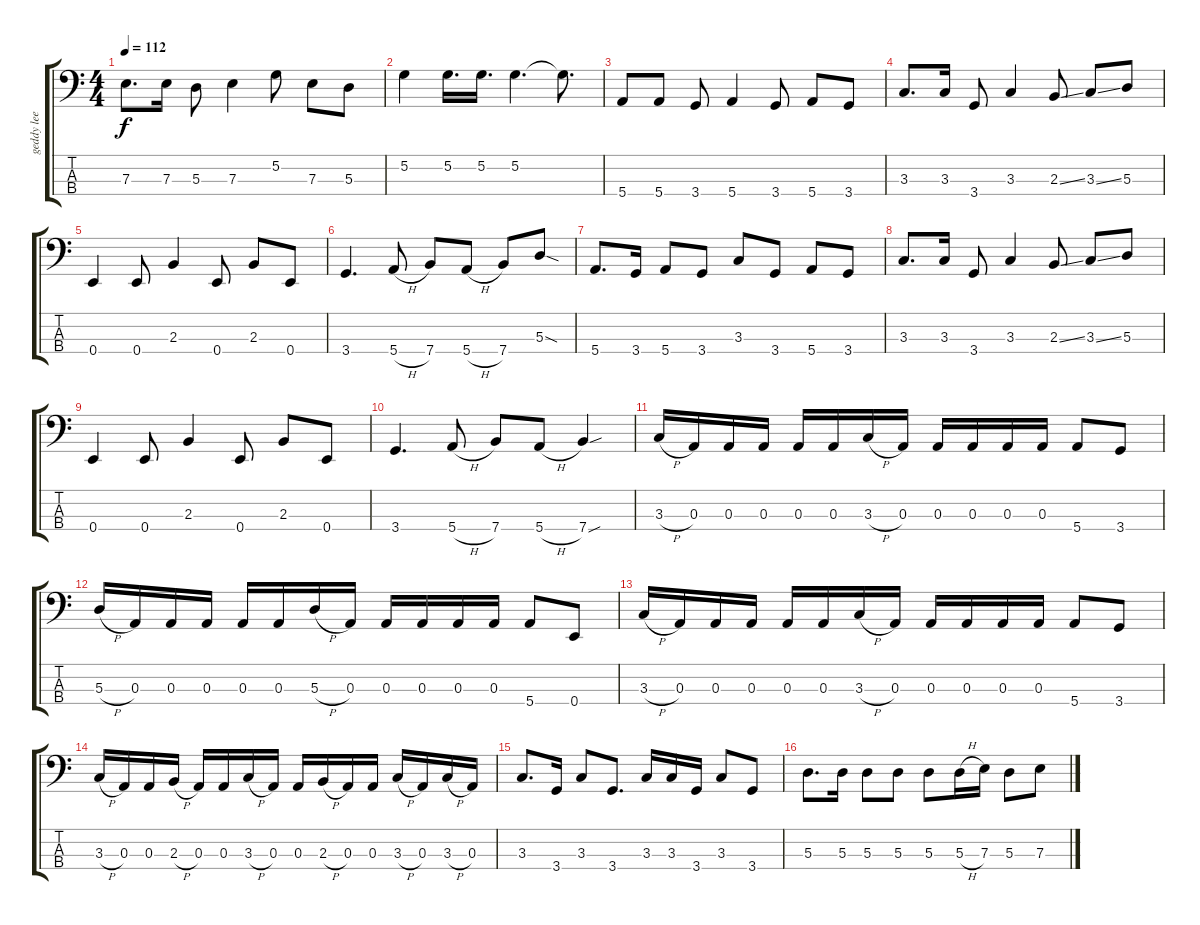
\track ("geddy lee" "geddy lee") {instrument electricbassfinger}
\staff {score tabs}
\tuning (G2 D2 A1 E1) {hide}
\ts (4 4)
\tempo 112
\clef f4
\ks c
7.3.8{d dy f} 7.3.16 5.3.8 7.3.4 5.2.8 7.3.8 5.3.8 |
5.2.4 5.2.16{d} 5.2.16{d} 5.2.4{d} 5.2{t}.8{d} |
5.4.8 5.4.8 3.4.8 5.4.4 3.4.8 5.4.8 3.4.8 |
3.3.8{d} 3.3.16 3.4.8 3.3.4 2.3{ss}.8 3.3{ss}.8 5.3.8 |
0.4.4 0.4.8 2.3.4 0.4.8 2.3.8 0.4.8 |
3.4.4{d} 5.4{h}.8 7.4.8 5.4{h}.8 7.4.8 5.3{sod}.8 |
5.4.8{d} 3.4.16 5.4.8 3.4.8 3.3.8 3.4.8 5.4.8 3.4.8 |
3.3.8{d} 3.3.16 3.4.8 3.3.4 2.3{ss}.8 3.3{ss}.8 5.3.8 |
0.4.4 0.4.8 2.3.4 0.4.8 2.3.8 0.4.8 |
3.4.4{d} 5.4{h}.8 7.4.8 5.4{h}.8 7.4{sou}.4 |
3.3{h}.16 0.3.16 0.3.16 0.3.16 0.3.16 0.3.16 3.3{h}.16 0.3.16 0.3.16 0.3.16 0.3.16 0.3.16 5.4.8 3.4.8 |
5.3{h}.16 0.3.16 0.3.16 0.3.16 0.3.16 0.3.16 5.3{h}.16 0.3.16 0.3.16 0.3.16 0.3.16 0.3.16 5.4.8 0.4.8 |
3.3{h}.16 0.3.16 0.3.16 0.3.16 0.3.16 0.3.16 3.3{h}.16 0.3.16 0.3.16 0.3.16 0.3.16 0.3.16 5.4.8 3.4.8 |
3.3{h}.16 0.3.16 0.3.16 2.3{h}.16 0.3.16 0.3.16 3.3{h}.16 0.3.16 0.3.16 2.3{h}.16 0.3.16 0.3.16 3.3{h}.16 0.3.16 3.3{h}.16 0.3.16 |
3.3.8{d} 3.4.16 3.3.8 3.4.8{d} 3.3.16 3.3.16 3.4.16 3.3.8 3.4.8 |
5.3.8{d} 5.3.16 5.3.8 5.3.8 5.3.8 5.3{h}.16 7.3.16 5.3.8 7.3.8
